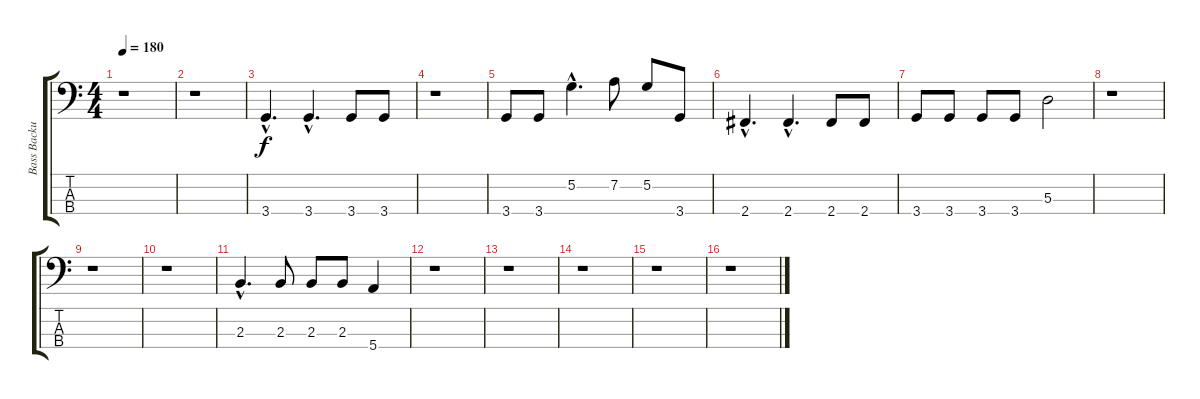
\track ("Bass Backup" "Bass Backu") {instrument electricbasspick}
\staff {score tabs}
\tuning (G2 D2 A1 E1) {hide}
\ts (4 4)
\tempo 180
\clef f4
\ks c
r.1{dy mp} |
r.1 |
3.4{hac}.4{d dy f} 3.4{hac}.4{d} 3.4.8 3.4.8 |
r.1 |
3.4.8 3.4.8 5.2{hac}.4{d} 7.2.8 5.2.8 3.4.8 |
2.4{hac}.4{d} 2.4{hac}.4{d} 2.4.8 2.4.8 |
3.4.8 3.4.8 3.4.8 3.4.8 5.3.2 |
r.1 |
r.1 |
r.1 |
2.3{hac}.4{d} 2.3.8 2.3.8 2.3.8 5.4.4 |
r.1 |
r.1 |
r.1 |
r.1 |
r.1
